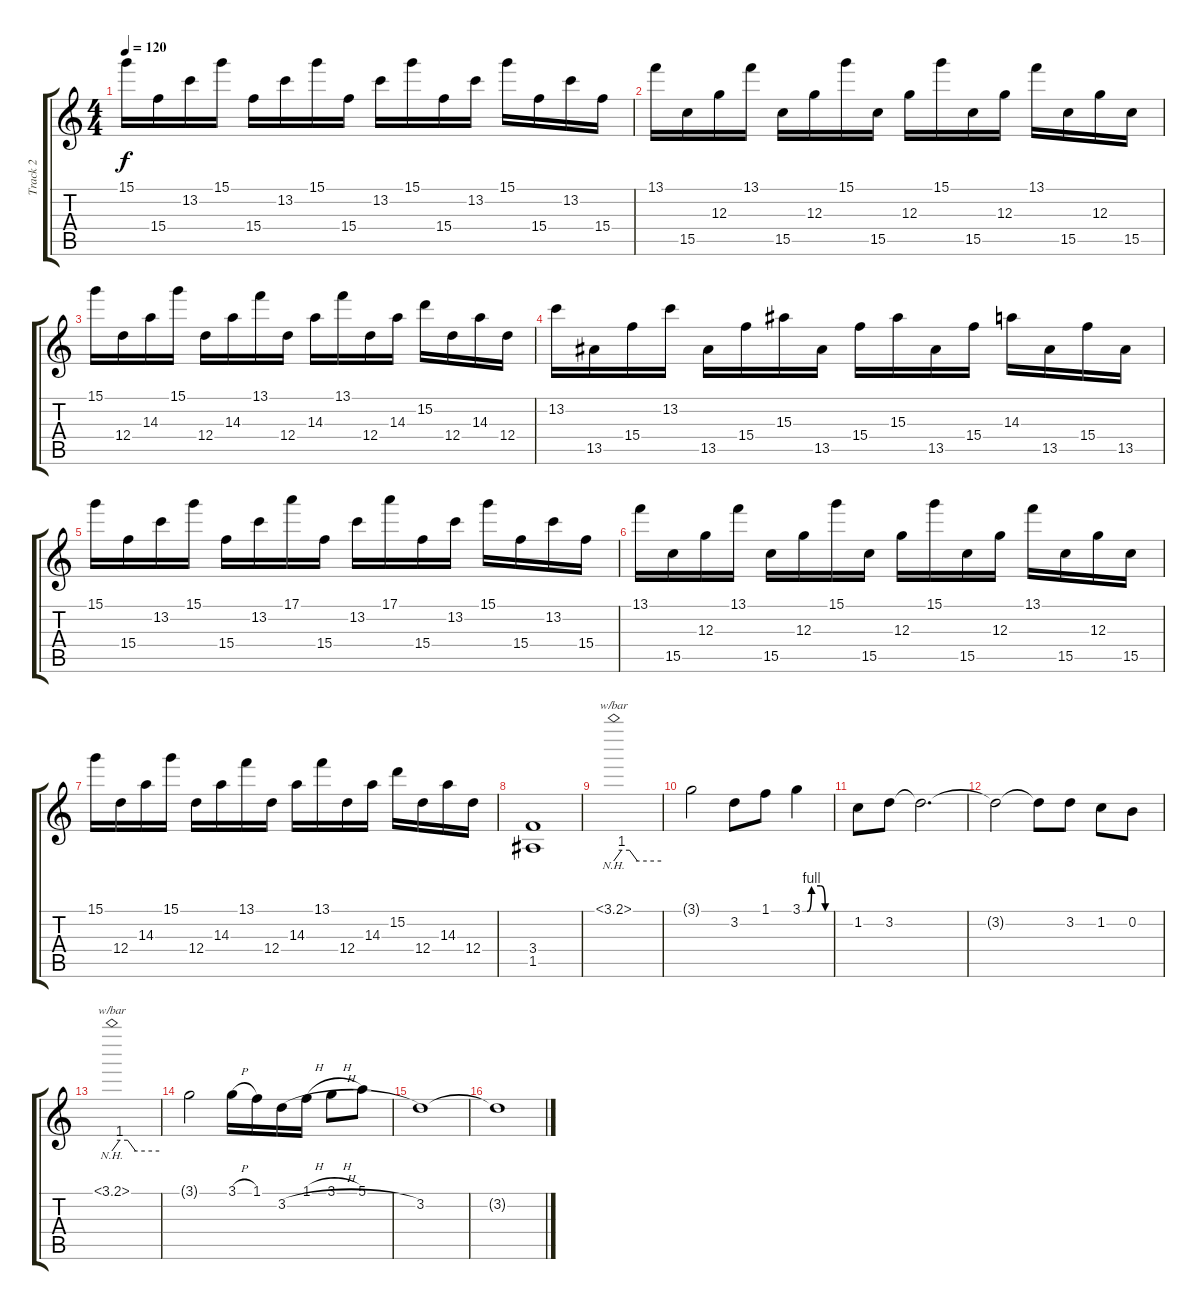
\track ("Track 2" "Track 2") {instrument distortionguitar}
\staff {score tabs}
\tuning (E4 B3 G3 D3 A2 E2) {hide}
\ts (4 4)
\tempo 120
\clef g2
\ks c
15.1.16{dy f} 15.4.16 13.2.16 15.1.16 15.4.16 13.2.16 15.1.16 15.4.16 13.2.16 15.1.16 15.4.16 13.2.16 15.1.16 15.4.16 13.2.16 15.4.16 |
13.1.16 15.5.16 12.3.16 13.1.16 15.5.16 12.3.16 15.1.16 15.5.16 12.3.16 15.1.16 15.5.16 12.3.16 13.1.16 15.5.16 12.3.16 15.5.16 |
15.1.16 12.4.16 14.3.16 15.1.16 12.4.16 14.3.16 13.1.16 12.4.16 14.3.16 13.1.16 12.4.16 14.3.16 15.2.16 12.4.16 14.3.16 12.4.16 |
13.2.16 13.5.16 15.4.16 13.2.16 13.5.16 15.4.16 15.3.16 13.5.16 15.4.16 15.3.16 13.5.16 15.4.16 14.3.16 13.5.16 15.4.16 13.5.16 |
15.1.16 15.4.16 13.2.16 15.1.16 15.4.16 13.2.16 17.1.16 15.4.16 13.2.16 17.1.16 15.4.16 13.2.16 15.1.16 15.4.16 13.2.16 15.4.16 |
13.1.16 15.5.16 12.3.16 13.1.16 15.5.16 12.3.16 15.1.16 15.5.16 12.3.16 15.1.16 15.5.16 12.3.16 13.1.16 15.5.16 12.3.16 15.5.16 |
15.1.16 12.4.16 14.3.16 15.1.16 12.4.16 14.3.16 13.1.16 12.4.16 14.3.16 13.1.16 12.4.16 14.3.16 15.2.16 12.4.16 14.3.16 12.4.16 |
(3.4 1.5).1 |
3.1{nh}.1{tbe (custom default 0 0 10 4 20 4 30 0 60 0) volume 16} |
3.1{t}.2 3.2.8 1.1.8 3.1{be (custom 0 0 10 0 20 4 40 4 50 0 60 0)}.4 |
1.2.8 3.2.8 3.2{t}.2{d} |
3.2{t}.2 3.2{t}.8 3.2.8 1.2.8 0.2.8 |
3.1{nh}.1{tbe (custom default 0 0 10 4 20 4 30 0 60 0)} |
3.1{t}.2 3.1{h}.16 1.1.16 3.2{h}.16 1.1{h}.16 3.1{h}.8 5.1.8 |
3.2.1 |
3.2{t}.1
